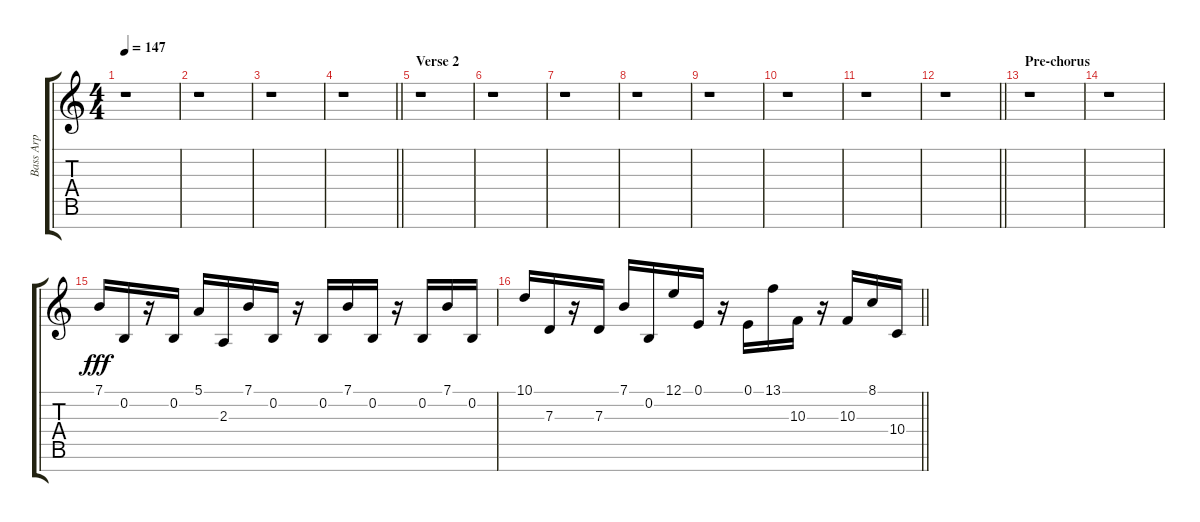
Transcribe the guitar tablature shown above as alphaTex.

\track ("Bass Arp" "Bass Arp") {instrument lead2sawtooth}
\staff {score tabs}
\tuning (E4 B3 G3 D3 A2 E2 B1) {hide}
\ts (4 4)
\tempo 147
\clef g2
\ks c
r.1{dy fff} |
r.1 |
r.1 |
\barLineRight lightlight
r.1 |
\section ("" "Verse 2")
r.1 |
r.1 |
r.1 |
r.1 |
r.1 |
r.1 |
r.1 |
\barLineRight lightlight
r.1 |
\section ("" "Pre-chorus")
r.1 |
r.1 |
7.1.16 0.2.16 r.16 0.2.16 5.1.16 2.3.16 7.1.16 0.2.16 r.16 0.2.16 7.1.16 0.2.16 r.16 0.2.16 7.1.16 0.2.16 |
\barLineRight lightlight
10.1.16 7.3.16 r.16 7.3.16 7.1.16 0.2.16 12.1.16 0.1.16 r.16 0.1.16 13.1.16 10.3.16 r.16 10.3.16 8.1.16 10.4.16
